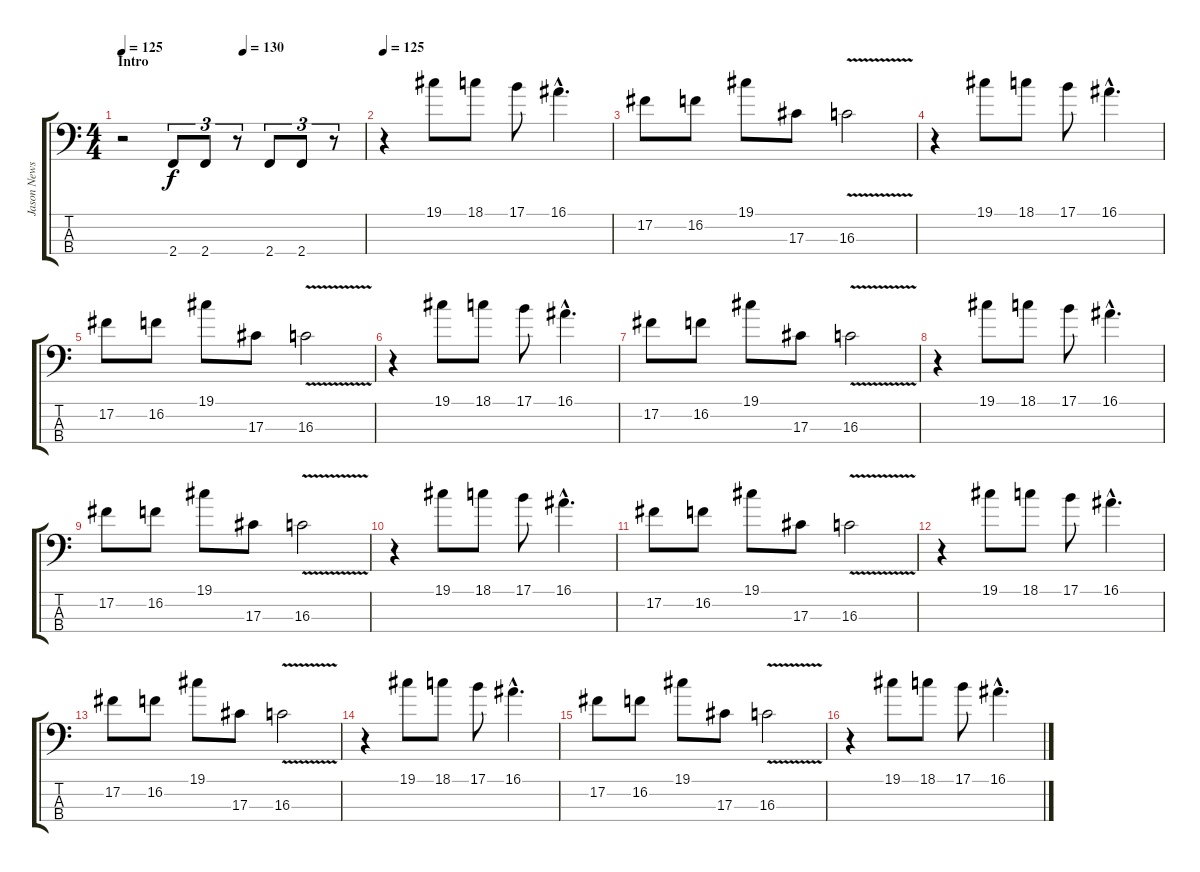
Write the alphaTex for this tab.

\track ("Jason Newsted (Bass)" "Jason News") {instrument electricbasspick}
\staff {score tabs}
\tuning (Gb2 Db2 Ab1 Eb1) {hide}
\ts (4 4)
\section ("" "Intro")
\tempo 125
\tempo (130 0.5)
\tempo 70
\tempo 125
\clef f4
\ks c
r.2{dy f instrument electricbasspick} 2.4.8{tu (3 2)} 2.4.8{tu (3 2)} r.8{tu (3 2)} 2.4.8{tu (3 2)} 2.4.8{tu (3 2)} r.8{tu (3 2)} |
\tempo 125
r.4{instrument overdrivenguitar} 19.1.8 18.1.8 17.1.8 16.1{hac}.4{d} |
17.2.8 16.2.8 19.1.8 17.3.8 16.3{v}.2 |
r.4 19.1.8 18.1.8 17.1.8 16.1{hac}.4{d} |
17.2.8 16.2.8 19.1.8 17.3.8 16.3{v}.2 |
r.4 19.1.8 18.1.8 17.1.8 16.1{hac}.4{d} |
17.2.8 16.2.8 19.1.8 17.3.8 16.3{v}.2 |
r.4 19.1.8 18.1.8 17.1.8 16.1{hac}.4{d} |
17.2.8 16.2.8 19.1.8 17.3.8 16.3{v}.2 |
r.4 19.1.8 18.1.8 17.1.8 16.1{hac}.4{d} |
17.2.8 16.2.8 19.1.8 17.3.8 16.3{v}.2 |
r.4 19.1.8 18.1.8 17.1.8 16.1{hac}.4{d} |
17.2.8 16.2.8 19.1.8 17.3.8 16.3{v}.2 |
r.4 19.1.8 18.1.8 17.1.8 16.1{hac}.4{d} |
17.2.8 16.2.8 19.1.8 17.3.8 16.3{v}.2 |
r.4 19.1.8 18.1.8 17.1.8 16.1{hac}.4{d}
